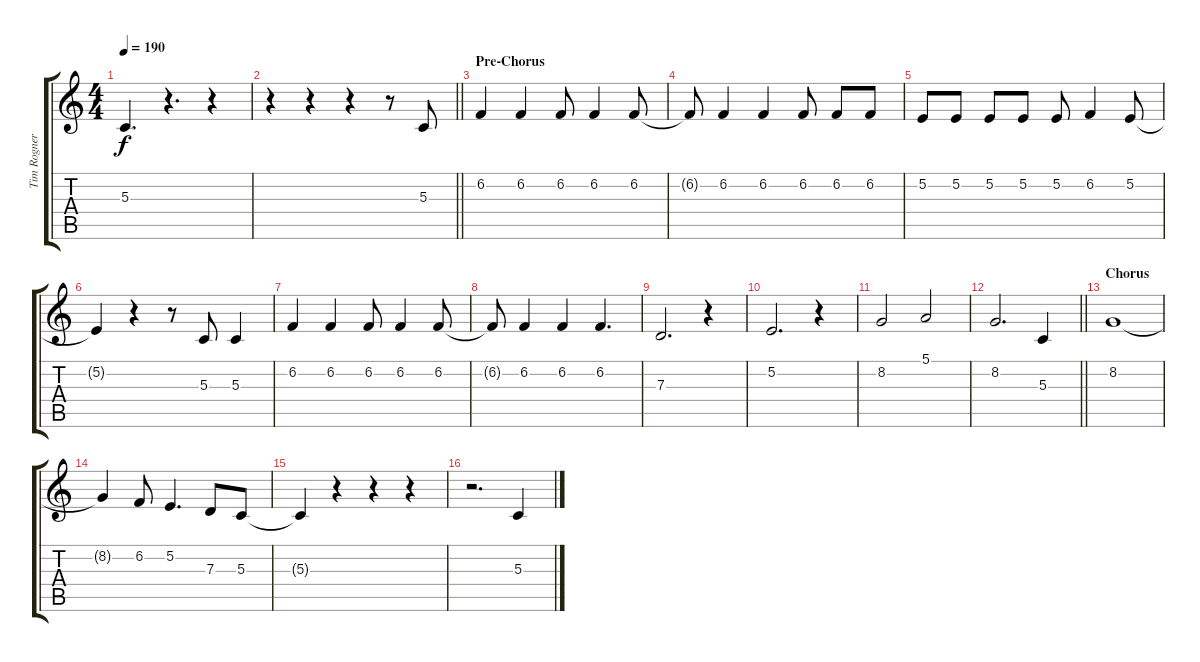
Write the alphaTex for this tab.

\track ("Tim Rogner - Vocals" "Tim Rogner") {instrument altosax}
\staff {score tabs}
\tuning (E4 B3 G3 D3 A2 E2) {hide}
\ts (4 4)
\tempo 190
\clef g2
\ks c
5.3.4{d dy f} r.4{d} r.4 |
\barLineRight lightlight
r.4 r.4 r.4 r.8 5.3.8 |
\section ("" "Pre-Chorus")
6.2.4 6.2.4 6.2.8 6.2.4 6.2.8 |
6.2{t}.8 6.2.4 6.2.4 6.2.8 6.2.8 6.2.8 |
5.2.8 5.2.8 5.2.8 5.2.8 5.2.8 6.2.4 5.2.8 |
5.2{t}.4 r.4 r.8 5.3.8 5.3.4 |
6.2.4 6.2.4 6.2.8 6.2.4 6.2.8 |
6.2{t}.8 6.2.4 6.2.4 6.2.4{d} |
7.3.2{d} r.4 |
5.2.2{d} r.4 |
8.2.2 5.1.2 |
\barLineRight lightlight
8.2.2{d} 5.3.4 |
\section ("" "Chorus")
8.2.1 |
8.2{t}.4 6.2.8 5.2.4{d} 7.3.8 5.3.8 |
5.3{t}.4 r.4 r.4 r.4 |
r.2{d} 5.3.4
